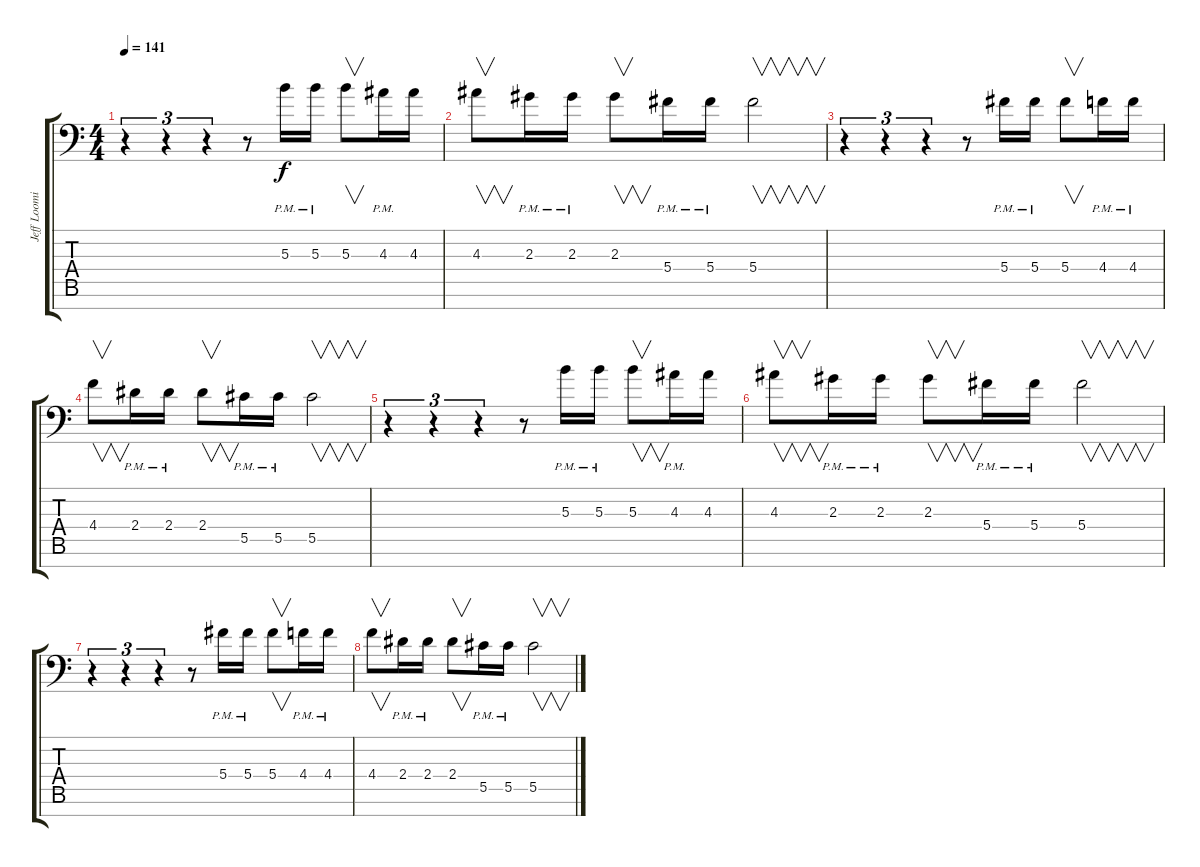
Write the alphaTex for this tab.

\track ("Jeff Loomis Solo Harmony" "Jeff Loomi") {instrument distortionguitar}
\staff {score tabs}
\tuning (Eb4 Bb3 Gb3 Db3 Ab2 Eb2 Bb1) {hide}
\ts (4 4)
\tempo 141
\clef f4
\ks c
r.4{tu (3 2) dy f balance 8} r.4{tu (3 2)} r.4{tu (3 2)} r.8 5.3{pm}.16 5.3{pm}.16 5.3.8{v instrument guitarharmonics} 4.3{pm}.16{instrument distortionguitar} 4.3.16 |
4.3.8{v instrument guitarharmonics} 2.3{pm}.16{instrument distortionguitar} 2.3{pm}.16 2.3.8{v instrument guitarharmonics} 5.4{pm}.16{instrument distortionguitar} 5.4{pm}.16 5.4.2{v instrument guitarharmonics} |
r.4{tu (3 2)} r.4{tu (3 2)} r.4{tu (3 2)} r.8 5.4{pm}.16{instrument distortionguitar} 5.4{pm}.16 5.4.8{v instrument guitarharmonics} 4.4{pm}.16{instrument distortionguitar} 4.4{pm}.16 |
4.4.8{v instrument guitarharmonics} 2.4{pm}.16{instrument distortionguitar} 2.4{pm}.16 2.4.8{v instrument guitarharmonics} 5.5{pm}.16{instrument distortionguitar} 5.5{pm}.16 5.5.2{v instrument guitarharmonics} |
r.4{tu (3 2) balance 8} r.4{tu (3 2)} r.4{tu (3 2)} r.8 5.3{pm}.16{instrument distortionguitar} 5.3{pm}.16 5.3.8{v instrument guitarharmonics} 4.3{pm}.16{instrument distortionguitar} 4.3.16 |
4.3.8{v instrument guitarharmonics} 2.3{pm}.16{instrument distortionguitar} 2.3{pm}.16 2.3.8{v instrument guitarharmonics} 5.4{pm}.16{instrument distortionguitar} 5.4{pm}.16 5.4.2{v instrument guitarharmonics} |
r.4{tu (3 2)} r.4{tu (3 2)} r.4{tu (3 2)} r.8 5.4{pm}.16{instrument distortionguitar} 5.4{pm}.16 5.4.8{v instrument guitarharmonics} 4.4{pm}.16{instrument distortionguitar} 4.4{pm}.16 |
4.4.8{v instrument guitarharmonics} 2.4{pm}.16{instrument distortionguitar} 2.4{pm}.16 2.4.8{v instrument guitarharmonics} 5.5{pm}.16{instrument distortionguitar} 5.5{pm}.16 5.5.2{v instrument guitarharmonics}
